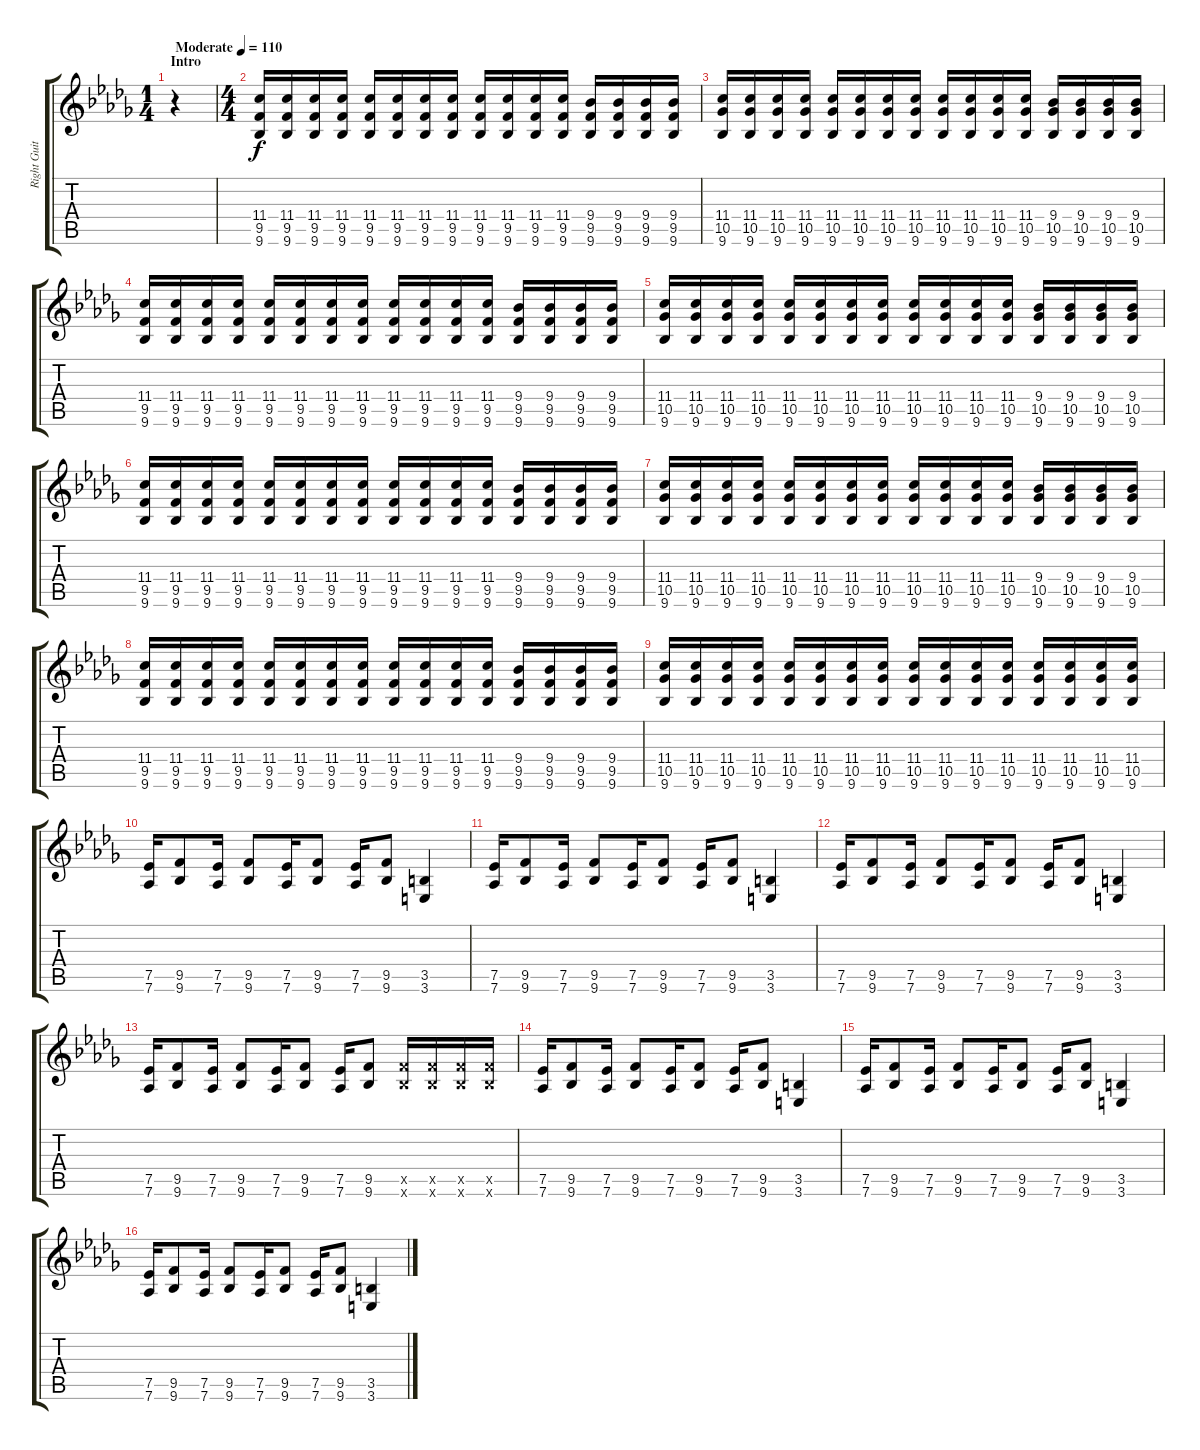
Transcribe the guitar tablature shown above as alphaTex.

\track ("Right Guitar" "Right Guit") {instrument distortionguitar}
\staff {score tabs}
\tuning (Eb4 Bb3 Gb3 Db3 Ab2 Db2) {hide}
\ts (1 4)
\section ("" "Intro")
\tempo (110 "Moderate")
\clef g2
\ks db
r.4{dy f volume 0 instrument distortionguitar} |
\ts (4 4)
(11.4 9.5 9.6).16{volume 7} (11.4 9.5 9.6).16 (11.4 9.5 9.6).16 (11.4 9.5 9.6).16 (11.4 9.5 9.6).16 (11.4 9.5 9.6).16 (11.4 9.5 9.6).16 (11.4 9.5 9.6).16 (11.4 9.5 9.6).16 (11.4 9.5 9.6).16 (11.4 9.5 9.6).16 (11.4 9.5 9.6).16 (9.4 9.5 9.6).16 (9.4 9.5 9.6).16 (9.4 9.5 9.6).16 (9.4 9.5 9.6).16 |
(11.4 10.5 9.6).16 (11.4 10.5 9.6).16 (11.4 10.5 9.6).16 (11.4 10.5 9.6).16 (11.4 10.5 9.6).16 (11.4 10.5 9.6).16 (11.4 10.5 9.6).16 (11.4 10.5 9.6).16 (11.4 10.5 9.6).16 (11.4 10.5 9.6).16 (11.4 10.5 9.6).16 (11.4 10.5 9.6).16 (9.4 10.5 9.6).16 (9.4 10.5 9.6).16 (9.4 10.5 9.6).16 (9.4 10.5 9.6).16 |
(11.4 9.5 9.6).16 (11.4 9.5 9.6).16 (11.4 9.5 9.6).16 (11.4 9.5 9.6).16 (11.4 9.5 9.6).16 (11.4 9.5 9.6).16 (11.4 9.5 9.6).16 (11.4 9.5 9.6).16 (11.4 9.5 9.6).16 (11.4 9.5 9.6).16 (11.4 9.5 9.6).16 (11.4 9.5 9.6).16 (9.4 9.5 9.6).16 (9.4 9.5 9.6).16 (9.4 9.5 9.6).16 (9.4 9.5 9.6).16 |
(11.4 10.5 9.6).16 (11.4 10.5 9.6).16 (11.4 10.5 9.6).16 (11.4 10.5 9.6).16 (11.4 10.5 9.6).16 (11.4 10.5 9.6).16 (11.4 10.5 9.6).16 (11.4 10.5 9.6).16 (11.4 10.5 9.6).16 (11.4 10.5 9.6).16 (11.4 10.5 9.6).16 (11.4 10.5 9.6).16 (9.4 10.5 9.6).16 (9.4 10.5 9.6).16 (9.4 10.5 9.6).16 (9.4 10.5 9.6).16 |
(11.4 9.5 9.6).16{volume 13} (11.4 9.5 9.6).16 (11.4 9.5 9.6).16 (11.4 9.5 9.6).16 (11.4 9.5 9.6).16 (11.4 9.5 9.6).16 (11.4 9.5 9.6).16 (11.4 9.5 9.6).16 (11.4 9.5 9.6).16 (11.4 9.5 9.6).16 (11.4 9.5 9.6).16 (11.4 9.5 9.6).16 (9.4 9.5 9.6).16 (9.4 9.5 9.6).16 (9.4 9.5 9.6).16 (9.4 9.5 9.6).16 |
(11.4 10.5 9.6).16 (11.4 10.5 9.6).16 (11.4 10.5 9.6).16 (11.4 10.5 9.6).16 (11.4 10.5 9.6).16 (11.4 10.5 9.6).16 (11.4 10.5 9.6).16 (11.4 10.5 9.6).16 (11.4 10.5 9.6).16 (11.4 10.5 9.6).16 (11.4 10.5 9.6).16 (11.4 10.5 9.6).16 (9.4 10.5 9.6).16 (9.4 10.5 9.6).16 (9.4 10.5 9.6).16 (9.4 10.5 9.6).16 |
(11.4 9.5 9.6).16 (11.4 9.5 9.6).16 (11.4 9.5 9.6).16 (11.4 9.5 9.6).16 (11.4 9.5 9.6).16 (11.4 9.5 9.6).16 (11.4 9.5 9.6).16 (11.4 9.5 9.6).16 (11.4 9.5 9.6).16 (11.4 9.5 9.6).16 (11.4 9.5 9.6).16 (11.4 9.5 9.6).16 (9.4 9.5 9.6).16 (9.4 9.5 9.6).16 (9.4 9.5 9.6).16 (9.4 9.5 9.6).16 |
(11.4 10.5 9.6).16 (11.4 10.5 9.6).16 (11.4 10.5 9.6).16 (11.4 10.5 9.6).16 (11.4 10.5 9.6).16 (11.4 10.5 9.6).16 (11.4 10.5 9.6).16 (11.4 10.5 9.6).16 (11.4 10.5 9.6).16 (11.4 10.5 9.6).16 (11.4 10.5 9.6).16 (11.4 10.5 9.6).16 (11.4 10.5 9.6).16 (11.4 10.5 9.6).16 (11.4 10.5 9.6).16 (11.4 10.5 9.6).16 |
(7.5 7.6).16 (9.5 9.6).8 (7.5 7.6).16 (9.5 9.6).8 (7.5 7.6).16 (9.5 9.6).8 (7.5 7.6).16 (9.5 9.6).8 (3.5 3.6).4 |
(7.5 7.6).16 (9.5 9.6).8 (7.5 7.6).16 (9.5 9.6).8 (7.5 7.6).16 (9.5 9.6).8 (7.5 7.6).16 (9.5 9.6).8 (3.5 3.6).4 |
(7.5 7.6).16 (9.5 9.6).8 (7.5 7.6).16 (9.5 9.6).8 (7.5 7.6).16 (9.5 9.6).8 (7.5 7.6).16 (9.5 9.6).8 (3.5 3.6).4 |
(7.5 7.6).16 (9.5 9.6).8 (7.5 7.6).16 (9.5 9.6).8 (7.5 7.6).16 (9.5 9.6).8 (7.5 7.6).16 (9.5 9.6).8 (9.5{x} 9.6{x}).16 (9.5{x} 9.6{x}).16 (9.5{x} 9.6{x}).16 (9.5{x} 9.6{x}).16 |
(7.5 7.6).16 (9.5 9.6).8 (7.5 7.6).16 (9.5 9.6).8 (7.5 7.6).16 (9.5 9.6).8 (7.5 7.6).16 (9.5 9.6).8 (3.5 3.6).4 |
(7.5 7.6).16 (9.5 9.6).8 (7.5 7.6).16 (9.5 9.6).8 (7.5 7.6).16 (9.5 9.6).8 (7.5 7.6).16 (9.5 9.6).8 (3.5 3.6).4 |
(7.5 7.6).16 (9.5 9.6).8 (7.5 7.6).16 (9.5 9.6).8 (7.5 7.6).16 (9.5 9.6).8 (7.5 7.6).16 (9.5 9.6).8 (3.5 3.6).4
